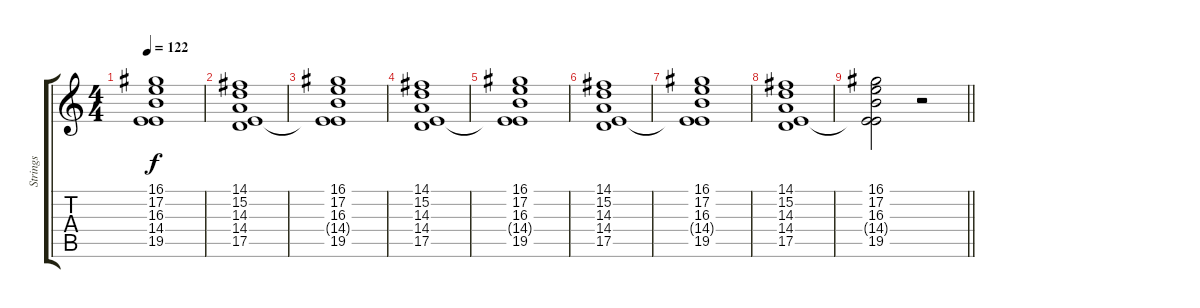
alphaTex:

\track ("Strings" "Strings") {instrument stringensemble1}
\staff {score tabs}
\tuning (E4 B3 G3 D3 A2 E2) {hide}
\ts (4 4)
\tempo 122
\clef g2
\ks c
(16.1 17.2 16.3 14.4{t} 19.5).1{dy f} |
(14.1 15.2 14.3 14.4 17.5).1 |
(16.1 17.2 16.3 14.4{t} 19.5).1 |
(14.1 15.2 14.3 14.4 17.5).1 |
(16.1 17.2 16.3 14.4{t} 19.5).1 |
(14.1 15.2 14.3 14.4 17.5).1 |
(16.1 17.2 16.3 14.4{t} 19.5).1 |
(14.1 15.2 14.3 14.4 17.5).1 |
\barLineRight lightlight
(16.1 17.2 16.3 14.4{t} 19.5).2 r.2
